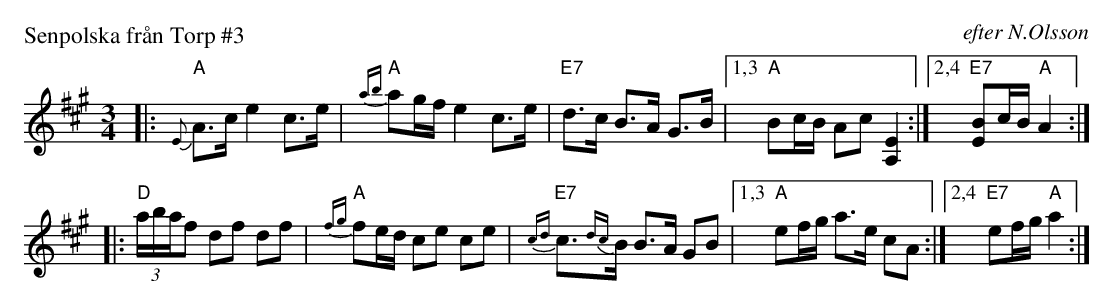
X:1
P: Senpolska fr\aan Torp #3
O: efter N.Olsson
M: 3/4
L: 1/16
K: A
|: "A"{E}A3c e4 c3e | "A"{ab}a2gf e4 c3e  | "E7"d3c B3A G3B \
|1,3 "A"B2cB A2c2 [E4A,4] :|2,4 "E7"[B2E2]cB "A"A4 :|
|: "D"(3abaf2 d2f2 d2f2 | "A"{fg}f2ed c2e2 c2e2 | "E7"{cd}c3{dc}B B3A G2B2 \
|1,3 "A"e2fg a3e c2A2 :|2,4 "E7"e2fg "A"a4 :|
